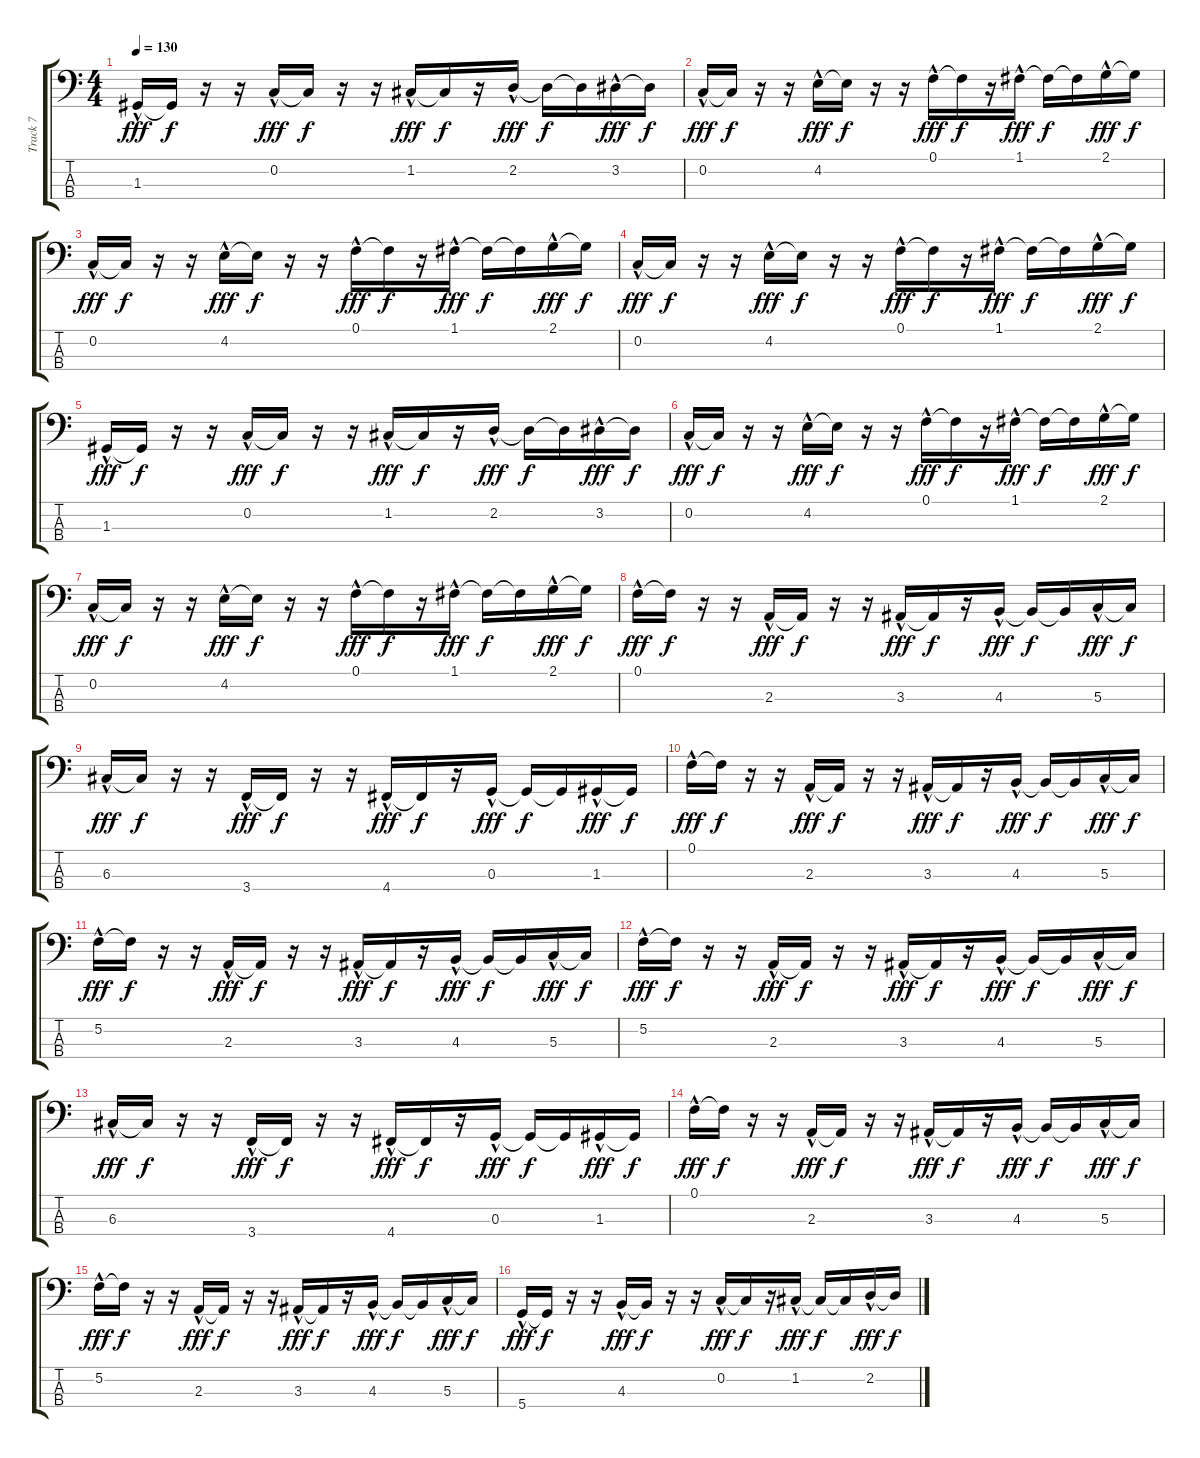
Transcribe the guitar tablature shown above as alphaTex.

\track ("Track 7" "Track 7") {instrument slapbass1 bank 2}
\staff {score tabs}
\tuning (F2 C2 G1 D1) {hide}
\ts (4 4)
\tempo 130
\clef f4
\ks c
1.3{hac}.16{dy fff} 1.3{t}.16{dy f} r.16 r.16 0.2{hac}.16{dy fff} 0.2{t}.16{dy f} r.16 r.16 1.2{hac}.16{dy fff} 1.2{t}.16{dy f} r.16 2.2{hac}.16{dy fff} 2.2{t}.16{dy f} 2.2{t}.16 3.2{hac}.16{dy fff} 3.2{t}.16{dy f} |
0.2{hac}.16{dy fff} 0.2{t}.16{dy f} r.16 r.16 4.2{hac}.16{dy fff} 4.2{t}.16{dy f} r.16 r.16 0.1{hac}.16{dy fff} 0.1{t}.16{dy f} r.16 1.1{hac}.16{dy fff} 1.1{t}.16{dy f} 1.1{t}.16 2.1{hac}.16{dy fff} 2.1{t}.16{dy f} |
0.2{hac}.16{dy fff} 0.2{t}.16{dy f} r.16 r.16 4.2{hac}.16{dy fff} 4.2{t}.16{dy f} r.16 r.16 0.1{hac}.16{dy fff} 0.1{t}.16{dy f} r.16 1.1{hac}.16{dy fff} 1.1{t}.16{dy f} 1.1{t}.16 2.1{hac}.16{dy fff} 2.1{t}.16{dy f} |
0.2{hac}.16{dy fff} 0.2{t}.16{dy f} r.16 r.16 4.2{hac}.16{dy fff} 4.2{t}.16{dy f} r.16 r.16 0.1{hac}.16{dy fff} 0.1{t}.16{dy f} r.16 1.1{hac}.16{dy fff} 1.1{t}.16{dy f} 1.1{t}.16 2.1{hac}.16{dy fff} 2.1{t}.16{dy f} |
1.3{hac}.16{dy fff} 1.3{t}.16{dy f} r.16 r.16 0.2{hac}.16{dy fff} 0.2{t}.16{dy f} r.16 r.16 1.2{hac}.16{dy fff} 1.2{t}.16{dy f} r.16 2.2{hac}.16{dy fff} 2.2{t}.16{dy f} 2.2{t}.16 3.2{hac}.16{dy fff} 3.2{t}.16{dy f} |
0.2{hac}.16{dy fff} 0.2{t}.16{dy f} r.16 r.16 4.2{hac}.16{dy fff} 4.2{t}.16{dy f} r.16 r.16 0.1{hac}.16{dy fff} 0.1{t}.16{dy f} r.16 1.1{hac}.16{dy fff} 1.1{t}.16{dy f} 1.1{t}.16 2.1{hac}.16{dy fff} 2.1{t}.16{dy f} |
0.2{hac}.16{dy fff} 0.2{t}.16{dy f} r.16 r.16 4.2{hac}.16{dy fff} 4.2{t}.16{dy f} r.16 r.16 0.1{hac}.16{dy fff} 0.1{t}.16{dy f} r.16 1.1{hac}.16{dy fff} 1.1{t}.16{dy f} 1.1{t}.16 2.1{hac}.16{dy fff} 2.1{t}.16{dy f} |
0.1{hac}.16{dy fff} 0.1{t}.16{dy f} r.16 r.16 2.3{hac}.16{dy fff} 2.3{t}.16{dy f} r.16 r.16 3.3{hac}.16{dy fff} 3.3{t}.16{dy f} r.16 4.3{hac}.16{dy fff} 4.3{t}.16{dy f} 4.3{t}.16 5.3{hac}.16{dy fff} 5.3{t}.16{dy f} |
6.3{hac}.16{dy fff} 6.3{t}.16{dy f} r.16 r.16 3.4{hac}.16{dy fff} 3.4{t}.16{dy f} r.16 r.16 4.4{hac}.16{dy fff} 4.4{t}.16{dy f} r.16 0.3{hac}.16{dy fff} 0.3{t}.16{dy f} 0.3{t}.16 1.3{hac}.16{dy fff} 1.3{t}.16{dy f} |
0.1{hac}.16{dy fff} 0.1{t}.16{dy f} r.16 r.16 2.3{hac}.16{dy fff} 2.3{t}.16{dy f} r.16 r.16 3.3{hac}.16{dy fff} 3.3{t}.16{dy f} r.16 4.3{hac}.16{dy fff} 4.3{t}.16{dy f} 4.3{t}.16 5.3{hac}.16{dy fff} 5.3{t}.16{dy f} |
5.2{hac}.16{dy fff} 5.2{t}.16{dy f} r.16 r.16 2.3{hac}.16{dy fff} 2.3{t}.16{dy f} r.16 r.16 3.3{hac}.16{dy fff} 3.3{t}.16{dy f} r.16 4.3{hac}.16{dy fff} 4.3{t}.16{dy f} 4.3{t}.16 5.3{hac}.16{dy fff} 5.3{t}.16{dy f} |
5.2{hac}.16{dy fff} 5.2{t}.16{dy f} r.16 r.16 2.3{hac}.16{dy fff} 2.3{t}.16{dy f} r.16 r.16 3.3{hac}.16{dy fff} 3.3{t}.16{dy f} r.16 4.3{hac}.16{dy fff} 4.3{t}.16{dy f} 4.3{t}.16 5.3{hac}.16{dy fff} 5.3{t}.16{dy f} |
6.3{hac}.16{dy fff} 6.3{t}.16{dy f} r.16 r.16 3.4{hac}.16{dy fff} 3.4{t}.16{dy f} r.16 r.16 4.4{hac}.16{dy fff} 4.4{t}.16{dy f} r.16 0.3{hac}.16{dy fff} 0.3{t}.16{dy f} 0.3{t}.16 1.3{hac}.16{dy fff} 1.3{t}.16{dy f} |
0.1{hac}.16{dy fff} 0.1{t}.16{dy f} r.16 r.16 2.3{hac}.16{dy fff} 2.3{t}.16{dy f} r.16 r.16 3.3{hac}.16{dy fff} 3.3{t}.16{dy f} r.16 4.3{hac}.16{dy fff} 4.3{t}.16{dy f} 4.3{t}.16 5.3{hac}.16{dy fff} 5.3{t}.16{dy f} |
5.2{hac}.16{dy fff} 5.2{t}.16{dy f} r.16 r.16 2.3{hac}.16{dy fff} 2.3{t}.16{dy f} r.16 r.16 3.3{hac}.16{dy fff} 3.3{t}.16{dy f} r.16 4.3{hac}.16{dy fff} 4.3{t}.16{dy f} 4.3{t}.16 5.3{hac}.16{dy fff} 5.3{t}.16{dy f} |
5.4{hac}.16{dy fff} 5.4{t}.16{dy f} r.16 r.16 4.3{hac}.16{dy fff} 4.3{t}.16{dy f} r.16 r.16 0.2{hac}.16{dy fff} 0.2{t}.16{dy f} r.16 1.2{hac}.16{dy fff} 1.2{t}.16{dy f} 1.2{t}.16 2.2{hac}.16{dy fff} 2.2{t}.16{dy f}
